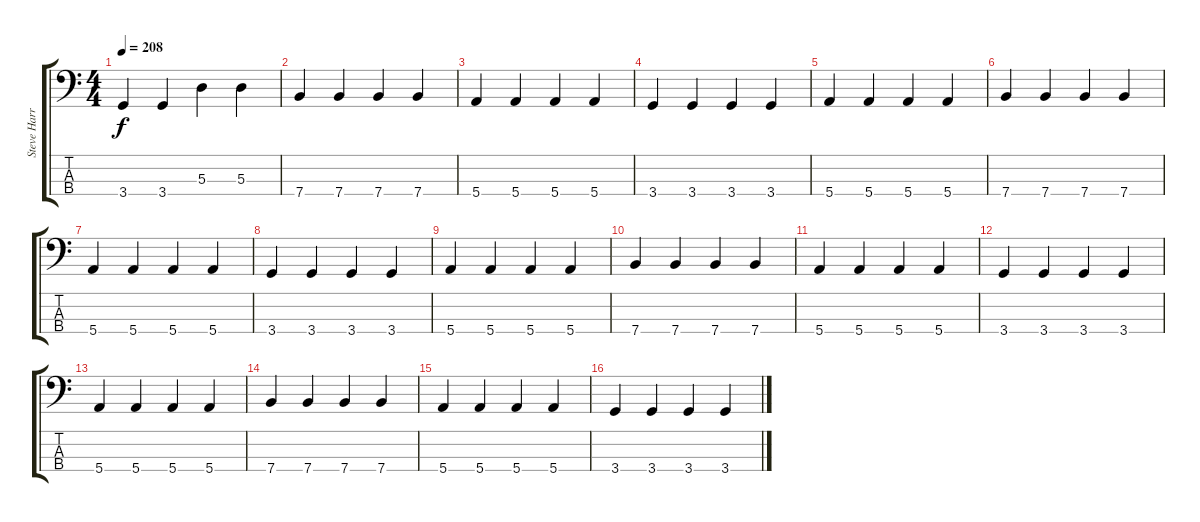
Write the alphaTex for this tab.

\track ("Steve Harris" "Steve Harr") {instrument electricbassfinger}
\staff {score tabs}
\tuning (G2 D2 A1 E1) {hide}
\ts (4 4)
\tempo 208
\clef f4
\ks c
3.4.4{dy f} 3.4.4 5.3.4 5.3.4 |
7.4.4 7.4.4 7.4.4 7.4.4 |
5.4.4 5.4.4 5.4.4 5.4.4 |
3.4.4 3.4.4 3.4.4 3.4.4 |
5.4.4 5.4.4 5.4.4 5.4.4 |
7.4.4 7.4.4 7.4.4 7.4.4 |
5.4.4 5.4.4 5.4.4 5.4.4 |
3.4.4 3.4.4 3.4.4 3.4.4 |
5.4.4 5.4.4 5.4.4 5.4.4 |
7.4.4 7.4.4 7.4.4 7.4.4 |
5.4.4 5.4.4 5.4.4 5.4.4 |
3.4.4 3.4.4 3.4.4 3.4.4 |
5.4.4 5.4.4 5.4.4 5.4.4 |
7.4.4 7.4.4 7.4.4 7.4.4 |
5.4.4 5.4.4 5.4.4 5.4.4 |
3.4.4 3.4.4 3.4.4 3.4.4
